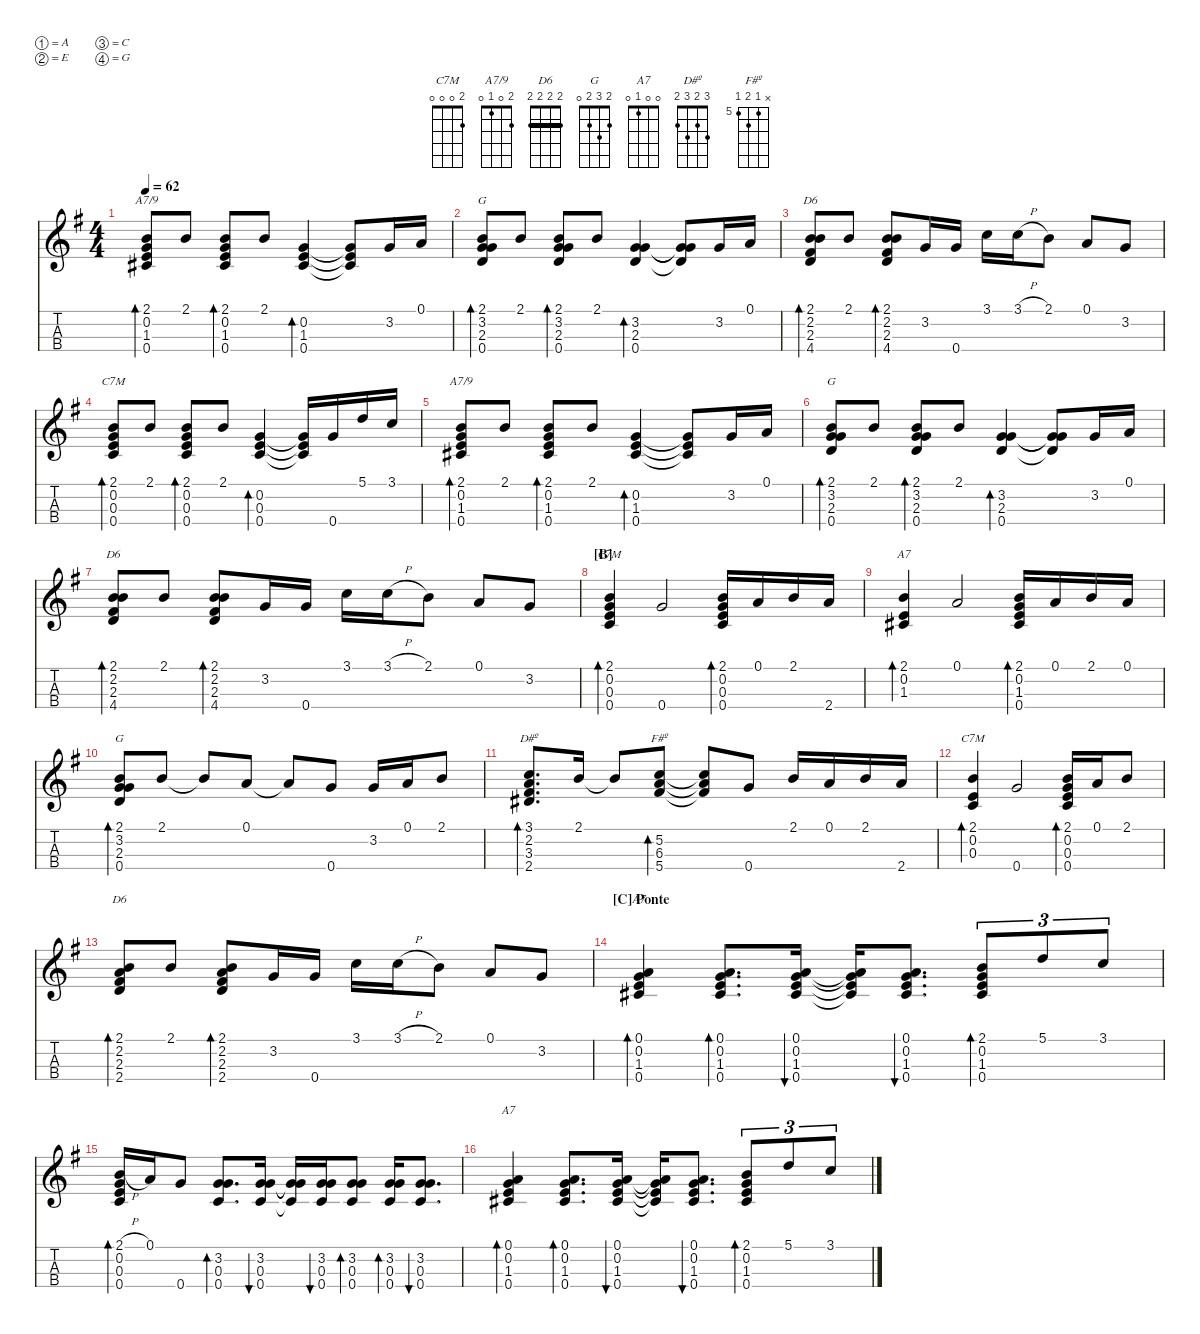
\defaultSystemsLayout 4
\hideDynamics
\bracketExtendMode nobrackets
\otherSystemsTrackNameOrientation horizontal
\track ("Ukulele" " ") {defaultSystemsLayout 4 instrument acousticguitarnylon}
\staff {score tabs}
\tuning (A4 E4 C4 G4)
\displaytranspose 0
\chord ("C7M" 2 0 0 0)
\chord ("A7/9" 2 0 1 0)
\chord ("D6" 2 2 2 4) {barre (2 2)}
\chord ("G" 2 3 2 0)
\chord ("A7" 2 0 1 x)
\chord ("D6" 2 2 2 2) {barre (2 2 2)}
\chord ("D#º" 3 2 3 2)
\chord ("F#º" x 5 6 5) {firstfret 5}
\chord ("A7" 0 0 1 0)
\ts (4 4)
\tempo 62
\clef g2
\ks g
(1.3{acc #} 0.2{acc forcenatural} 0.4{acc forcenatural} 2.1{acc forcenatural}).8{bd 48 ch "A7/9" dy mf beam Up} 2.1{acc forcenatural}.8{beam Up} (1.3{acc #} 0.2{acc forcenatural} 0.4{acc forcenatural} 2.1{acc forcenatural}).8{bd 47 beam Up} 2.1{acc forcenatural}.8{beam Up} (1.3{acc #} 0.2{acc forcenatural} 0.4{acc forcenatural}).4{bd 39 beam Up} (0.2{t acc forcenatural} 1.3{t acc #} 0.4{t acc forcenatural}).8{beam Up} 3.2{acc forcenatural}.16{beam Up} 0.1{acc forcenatural}.16{beam Up} |
(2.3{acc forcenatural} 3.2{acc forcenatural} 0.4{acc forcenatural} 2.1{acc forcenatural}).8{bd 48 ch "G" beam Up} 2.1{acc forcenatural}.8{beam Up} (2.3{acc forcenatural} 3.2{acc forcenatural} 0.4{acc forcenatural} 2.1{acc forcenatural}).8{bd 44 beam Up} 2.1{acc forcenatural}.8{beam Up} (2.3{acc forcenatural} 3.2{acc forcenatural} 0.4{acc forcenatural}).4{bd 42 beam Up} (3.2{t acc forcenatural} 2.3{t acc forcenatural} 0.4{t acc forcenatural}).8{beam Up} 3.2{acc forcenatural}.16{beam Up} 0.1{acc forcenatural}.16{beam Up} |
(2.3{acc forcenatural} 2.2{acc #} 4.4{acc forcenatural} 2.1{acc forcenatural}).8{bd 45 ch "D6" beam Up} 2.1{acc forcenatural}.8{beam Up} (2.3{acc forcenatural} 2.2{acc #} 4.4{acc forcenatural} 2.1{acc forcenatural}).8{bd 47 beam Up} 3.2{acc forcenatural}.16{beam Up} 0.4{acc forcenatural}.16{beam Up} 3.1{acc forcenatural}.16{beam Down} 3.1{h acc forcenatural}.16{beam Down} 2.1{acc forcenatural}.8{beam Down} 0.1{acc forcenatural}.8{beam Up} 3.2{acc forcenatural}.8{beam Up} |
(0.3{acc forcenatural} 0.2{acc forcenatural} 0.4{acc forcenatural} 2.1{acc forcenatural}).8{bd 47 ch "C7M" beam Up} 2.1{acc forcenatural}.8{beam Up} (0.3{acc forcenatural} 0.2{acc forcenatural} 0.4{acc forcenatural} 2.1{acc forcenatural}).8{bd 53 beam Up} 2.1{acc forcenatural}.8{beam Up} (0.3{acc forcenatural} 0.2{acc forcenatural} 0.4{acc forcenatural}).4{bd 52 beam Up} (0.2{t acc forcenatural} 0.3{t acc forcenatural} 0.4{t acc forcenatural}).16{beam Up} 0.4{acc forcenatural}.16{beam Up} 5.1{acc forcenatural}.16{beam Up} 3.1{acc forcenatural}.16{beam Up} |
(1.3{acc #} 0.2{acc forcenatural} 0.4{acc forcenatural} 2.1{acc forcenatural}).8{bd 48 ch "A7/9" beam Up} 2.1{acc forcenatural}.8{beam Up} (1.3{acc #} 0.2{acc forcenatural} 0.4{acc forcenatural} 2.1{acc forcenatural}).8{bd 47 beam Up} 2.1{acc forcenatural}.8{beam Up} (1.3{acc #} 0.2{acc forcenatural} 0.4{acc forcenatural}).4{bd 39 beam Up} (0.2{t acc forcenatural} 1.3{t acc #} 0.4{t acc forcenatural}).8{beam Up} 3.2{acc forcenatural}.16{beam Up} 0.1{acc forcenatural}.16{beam Up} |
(2.3{acc forcenatural} 3.2{acc forcenatural} 0.4{acc forcenatural} 2.1{acc forcenatural}).8{bd 48 ch "G" beam Up} 2.1{acc forcenatural}.8{beam Up} (2.3{acc forcenatural} 3.2{acc forcenatural} 0.4{acc forcenatural} 2.1{acc forcenatural}).8{bd 44 beam Up} 2.1{acc forcenatural}.8{beam Up} (2.3{acc forcenatural} 3.2{acc forcenatural} 0.4{acc forcenatural}).4{bd 42 beam Up} (3.2{t acc forcenatural} 2.3{t acc forcenatural} 0.4{t acc forcenatural}).8{beam Up} 3.2{acc forcenatural}.16{beam Up} 0.1{acc forcenatural}.16{beam Up} |
(2.3{acc forcenatural} 2.2{acc #} 4.4{acc forcenatural} 2.1{acc forcenatural}).8{bd 45 ch "D6" beam Up} 2.1{acc forcenatural}.8{beam Up} (2.3{acc forcenatural} 2.2{acc #} 4.4{acc forcenatural} 2.1{acc forcenatural}).8{bd 47 beam Up} 3.2{acc forcenatural}.16{beam Up} 0.4{acc forcenatural}.16{beam Up} 3.1{acc forcenatural}.16{beam Down} 3.1{h acc forcenatural}.16{beam Down} 2.1{acc forcenatural}.8{beam Down} 0.1{acc forcenatural}.8{beam Up} 3.2{acc forcenatural}.8{beam Up} |
\section ("B" "")
(0.3{acc forcenatural} 0.2{acc forcenatural} 0.4{acc forcenatural} 2.1{acc forcenatural}).4{bd 44 ch "C7M" beam Up} 0.4{acc forcenatural}.2{beam Up} (0.3{acc forcenatural} 0.2{acc forcenatural} 0.4{acc forcenatural} 2.1{acc forcenatural}).16{bd 34 beam Up} 0.1{acc forcenatural}.16{beam Up} 2.1{acc forcenatural}.16{beam Up} 2.4{acc forcenatural}.16{beam Up} |
(1.3{acc #} 0.2{acc forcenatural} 2.1{acc forcenatural}).4{bd 44 ch "A7" beam Up} 0.1{acc forcenatural}.2{beam Up} (1.3{acc #} 0.2{acc forcenatural} 0.4{acc forcenatural} 2.1{acc forcenatural}).16{bd 34 beam Up} 0.1{acc forcenatural}.16{beam Up} 2.1{acc forcenatural}.16{beam Up} 0.1{acc forcenatural}.16{beam Up} |
(2.3{acc forcenatural} 3.2{acc forcenatural} 0.4{acc forcenatural} 2.1{acc forcenatural}).8{bd 36 ch "G" beam Up} 2.1{acc forcenatural}.8{beam Up} 2.1{t acc forcenatural}.8{beam Up} 0.1{acc forcenatural}.8{beam Up} 0.1{t acc forcenatural}.8{beam Up} 0.4{acc forcenatural}.8{beam Up} 3.2{acc forcenatural}.16{beam Up} 0.1{acc forcenatural}.16{beam Up} 2.1{acc forcenatural}.8{beam Up} |
(3.3{acc #} 2.2{acc #} 2.4{acc forcenatural} 3.1{acc forcenatural}).8{d bd 35 ch "D#º" beam Up} 2.1{acc forcenatural}.16{beam Up} 2.1{t acc forcenatural}.8{beam Up} (6.3{acc #} 5.2{acc forcenatural} 5.4{acc forcenatural}).8{bd 34 ch "F#º" beam Up} (5.4{t acc forcenatural} 5.2{t acc forcenatural} 6.3{t acc #}).8{beam Up} 0.4{acc forcenatural}.8{beam Up} 2.1{acc forcenatural}.16{beam Up} 0.1{acc forcenatural}.16{beam Up} 2.1{acc forcenatural}.16{beam Up} 2.4{acc forcenatural}.16{beam Up} |
(0.3{acc forcenatural} 0.2{acc forcenatural} 2.1{acc forcenatural}).4{bd 39 ch "C7M" beam Up} 0.4{acc forcenatural}.2{beam Up} (0.3{acc forcenatural} 0.2{acc forcenatural} 0.4{acc forcenatural} 2.1{acc forcenatural}).16{bd 33 beam Up} 0.1{acc forcenatural}.16{beam Up} 2.1{acc forcenatural}.8{beam Up} |
(2.3{acc forcenatural} 2.2{acc #} 2.4{acc forcenatural} 2.1{acc forcenatural}).8{bd 37 ch "D6" beam Up} 2.1{acc forcenatural}.8{beam Up} (2.3{acc forcenatural} 2.2{acc #} 2.4{acc forcenatural} 2.1{acc forcenatural}).8{bd 36 beam Up} 3.2{acc forcenatural}.16{beam Up} 0.4{acc forcenatural}.16{beam Up} 3.1{acc forcenatural}.16{beam Down} 3.1{h acc forcenatural}.16{beam Down} 2.1{acc forcenatural}.8{beam Down} 0.1{acc forcenatural}.8{beam Up} 3.2{acc forcenatural}.8{beam Up} |
\section ("C" "Ponte")
(1.3{acc #} 0.2{acc forcenatural} 0.1{acc forcenatural} 0.4{acc forcenatural}).4{bd 44 ch "A7" beam Up} (1.3{acc #} 0.2{acc forcenatural} 0.1{acc forcenatural} 0.4{acc forcenatural}).8{d bd 44 beam Up} (1.3{acc #} 0.2{acc forcenatural} 0.1{acc forcenatural} 0.4{acc forcenatural}).16{bu 43 beam Up} (1.3{t acc #} 0.4{t acc forcenatural} 0.1{t acc forcenatural} 0.2{t acc forcenatural}).16{beam Up} (1.3{acc #} 0.2{acc forcenatural} 0.1{acc forcenatural} 0.4{acc forcenatural}).8{d bu 43 beam Up} (1.3{acc #} 0.2{acc forcenatural} 2.1{acc forcenatural} 0.4{acc forcenatural}).8{tu (3 2) bd 44 beam Up} 5.1{acc forcenatural}.8{tu (3 2) beam Up} 3.1{acc forcenatural}.8{tu (3 2) beam Up} |
(0.3{acc forcenatural} 0.2{acc forcenatural} 0.4{acc forcenatural} 2.1{h acc forcenatural}).16{bd 47 beam Up} 0.1{acc forcenatural}.16{beam Up} 0.4{acc forcenatural}.8{beam Up} (0.4{acc forcenatural} 3.2{acc forcenatural} 0.3{acc forcenatural}).8{d bd 42 beam Up} (0.4{acc forcenatural} 3.2{acc forcenatural} 0.3{acc forcenatural}).16{bu 41 beam Up} (3.2{t acc forcenatural} 0.3{t acc forcenatural} 0.4{t acc forcenatural}).16{beam Up} (0.4{acc forcenatural} 3.2{acc forcenatural} 0.3{acc forcenatural}).16{bu 40 beam Up} (0.4{acc forcenatural} 3.2{acc forcenatural} 0.3{acc forcenatural}).8{bd 39 beam Up} (0.4{acc forcenatural} 3.2{acc forcenatural} 0.3{acc forcenatural}).16{bd 39 beam Up} (0.4{acc forcenatural} 3.2{acc forcenatural} 0.3{acc forcenatural}).8{d bu 38 beam Up} |
(1.3{acc #} 0.2{acc forcenatural} 0.1{acc forcenatural} 0.4{acc forcenatural}).4{bd 44 ch "A7" beam Up} (1.3{acc #} 0.2{acc forcenatural} 0.1{acc forcenatural} 0.4{acc forcenatural}).8{d bd 44 beam Up} (1.3{acc #} 0.2{acc forcenatural} 0.1{acc forcenatural} 0.4{acc forcenatural}).16{bu 43 beam Up} (1.3{t acc #} 0.4{t acc forcenatural} 0.1{t acc forcenatural} 0.2{t acc forcenatural}).16{beam Up} (1.3{acc #} 0.2{acc forcenatural} 0.1{acc forcenatural} 0.4{acc forcenatural}).8{d bu 43 beam Up} (1.3{acc #} 0.2{acc forcenatural} 2.1{acc forcenatural} 0.4{acc forcenatural}).8{tu (3 2) bd 44 beam Up} 5.1{acc forcenatural}.8{tu (3 2) beam Up} 3.1{acc forcenatural}.8{tu (3 2) beam Up}
